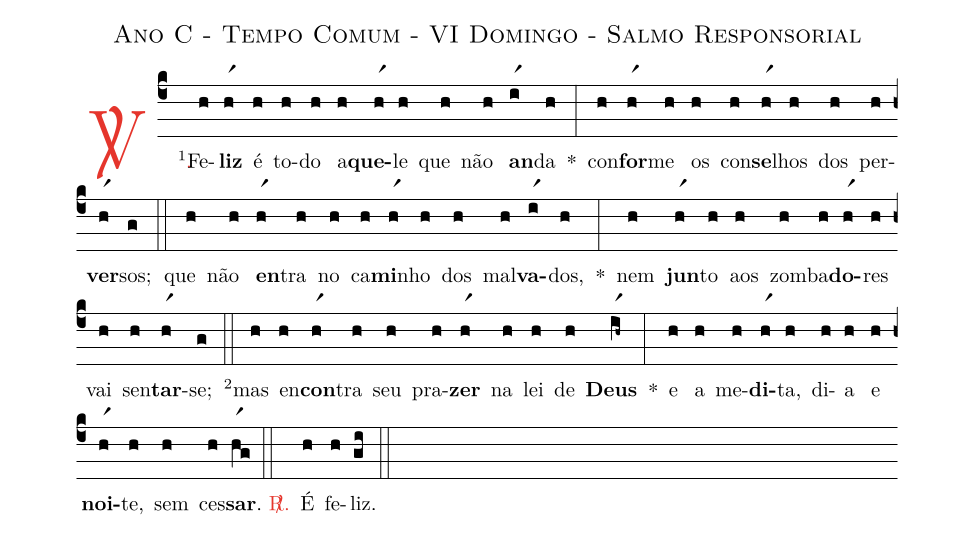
name: Ano C - Tempo Comum - VI Domingo - Salmo Responsorial;
%%
(c4)

<c><sp>V/</sp>.</c>() <v>\VSup{1}</v>Fe(h)<b>liz</b>(hr1) é(h) to(h)do(h) a(h)<b>que</b>(hr1)le(h) que(h) não(h) <b>an</b>(ir1)da(h) *(:)
con(h)<b>for</b>(hr1)me(h) os(h) con(h)<b>se</b>(hr1)lhos(h) dos(h) per(h)<b>ver</b>(hr1)sos;(g)

(::)

que(h) não(h) <b>en</b>(hr1)tra(h) no(h) ca(h)<b>mi</b>(hr1)nho(h) dos(h) mal(h)<b>va</b>(ir1)dos,(h) *(:)
nem(h) <b>jun</b>(hr1)to(h) aos(h) zom(h)ba(h)<b>do</b>(hr1)res(h) vai(h) sen(h)<b>tar</b>-(hr1)se;(g)

(::)

<v>\VSup{2}</v>mas(h) en(h)<b>con</b>(hr1)tra(h) seu(h) pra(h)<b>zer</b>(hr1) na(h) lei(h) de(h) <b>Deus</b>(ir1h~) *(:)
e(h) a(h) me(h)<b>di</b>(hr1)ta,(h) di(h)a(h) e(h) <b>noi</b>(hr1)te,(h) sem(h) ces(h)<b>sar</b>.(hr1g)

(::)

<c><sp>R/</sp>.</c>() É(h) fe(h)liz.(gi)

(::)
